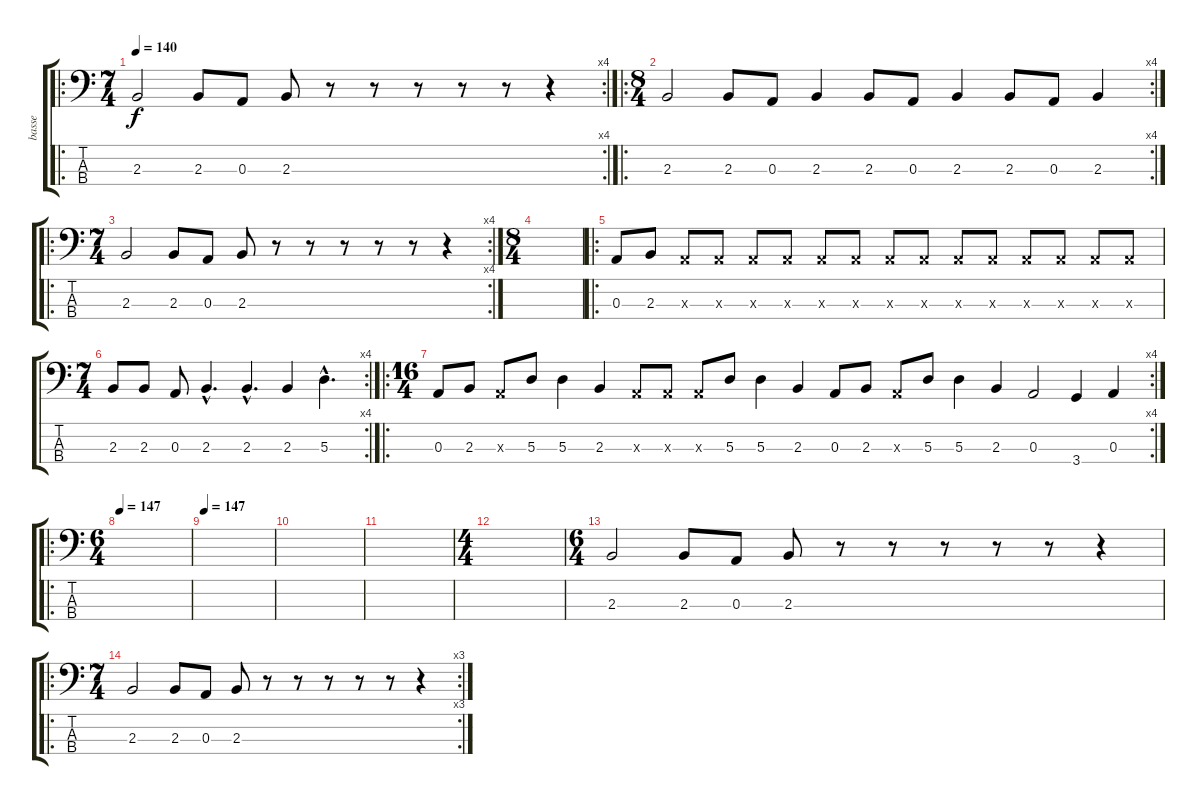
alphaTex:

\track ("basse" "basse") {instrument electricbassfinger}
\staff {score tabs}
\tuning (G2 D2 A1 E1) {hide}
\ro
\rc 4
\ts (7 4)
\tempo 140
\clef f4
\ks c
2.3.2{dy f} 2.3.8 0.3.8 2.3.8 r.8 r.8 r.8 r.8 r.8 r.4 |
\ro
\rc 4
\ts (8 4)
2.3.2 2.3.8 0.3.8 2.3.4 2.3.8 0.3.8 2.3.4 2.3.8 0.3.8 2.3.4 |
\ro
\rc 4
\ts (7 4)
2.3.2 2.3.8 0.3.8 2.3.8 r.8 r.8 r.8 r.8 r.8 r.4 |
\ts (8 4)
|
\ro
0.3.8 2.3.8 0.3{x}.8 0.3{x}.8 0.3{x}.8 0.3{x}.8 0.3{x}.8 0.3{x}.8 0.3{x}.8 0.3{x}.8 0.3{x}.8 0.3{x}.8 0.3{x}.8 0.3{x}.8 0.3{x}.8 0.3{x}.8 |
\rc 4
\ts (7 4)
2.3.8 2.3.8 0.3.8 2.3{hac}.4{d} 2.3{hac}.4{d} 2.3.4 5.3{hac}.4{d} |
\ro
\rc 4
\ts (16 4)
0.3.8 2.3.8 0.3{x}.8 5.3.8 5.3.4 2.3.4 0.3{x}.8 0.3{x}.8 0.3{x}.8 5.3.8 5.3.4 2.3.4 0.3.8 2.3.8 0.3{x}.8 5.3.8 5.3.4 2.3.4 0.3.2 3.4.4 0.3.4 |
\ro
\ts (6 4)
\tempo 147
|
\tempo 147
|
|
|
\ts (4 4)
|
\ts (6 4)
2.3.2 2.3.8 0.3.8 2.3.8 r.8 r.8 r.8 r.8 r.8 r.4 |
\ro
\rc 3
\ts (7 4)
2.3.2 2.3.8 0.3.8 2.3.8 r.8 r.8 r.8 r.8 r.8 r.4
